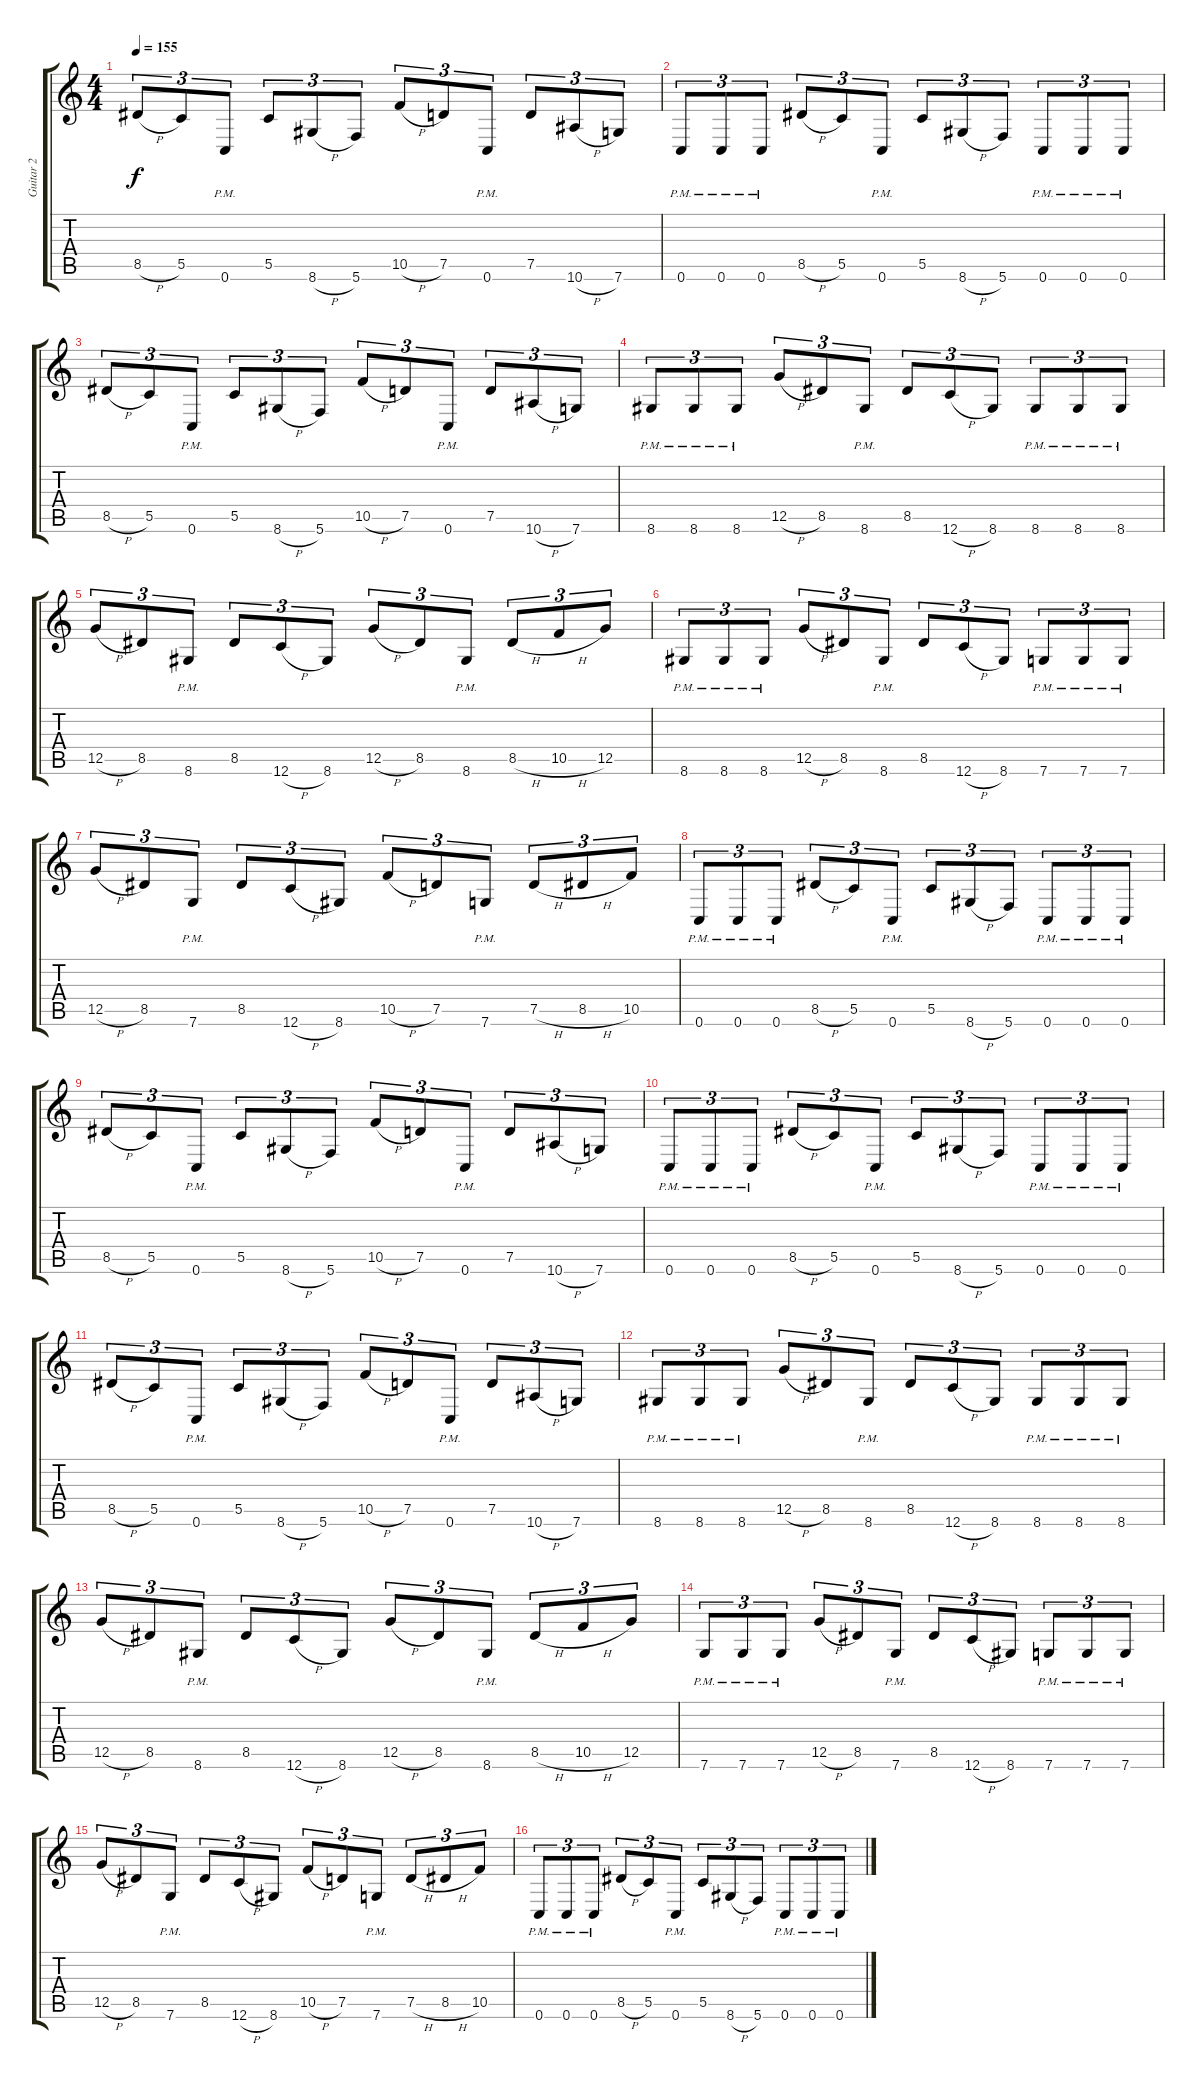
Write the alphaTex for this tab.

\track ("Guitar 2" "Guitar 2") {instrument distortionguitar}
\staff {score tabs}
\tuning (D4 A3 F3 C3 G2 C2) {hide}
\ts (4 4)
\tempo 155
\clef g2
\ks c
8.5{h}.8{tu (3 2) dy f} 5.5.8{tu (3 2)} 0.6{pm}.8{tu (3 2)} 5.5.8{tu (3 2)} 8.6{h}.8{tu (3 2)} 5.6.8{tu (3 2)} 10.5{h}.8{tu (3 2)} 7.5.8{tu (3 2)} 0.6{pm}.8{tu (3 2)} 7.5.8{tu (3 2)} 10.6{h}.8{tu (3 2)} 7.6.8{tu (3 2)} |
0.6{pm}.8{tu (3 2)} 0.6{pm}.8{tu (3 2)} 0.6{pm}.8{tu (3 2)} 8.5{h}.8{tu (3 2)} 5.5.8{tu (3 2)} 0.6{pm}.8{tu (3 2)} 5.5.8{tu (3 2)} 8.6{h}.8{tu (3 2)} 5.6.8{tu (3 2)} 0.6{pm}.8{tu (3 2)} 0.6{pm}.8{tu (3 2)} 0.6{pm}.8{tu (3 2)} |
8.5{h}.8{tu (3 2)} 5.5.8{tu (3 2)} 0.6{pm}.8{tu (3 2)} 5.5.8{tu (3 2)} 8.6{h}.8{tu (3 2)} 5.6.8{tu (3 2)} 10.5{h}.8{tu (3 2)} 7.5.8{tu (3 2)} 0.6{pm}.8{tu (3 2)} 7.5.8{tu (3 2)} 10.6{h}.8{tu (3 2)} 7.6.8{tu (3 2)} |
8.6{pm}.8{tu (3 2)} 8.6{pm}.8{tu (3 2)} 8.6{pm}.8{tu (3 2)} 12.5{h}.8{tu (3 2)} 8.5.8{tu (3 2)} 8.6{pm}.8{tu (3 2)} 8.5.8{tu (3 2)} 12.6{h}.8{tu (3 2)} 8.6.8{tu (3 2)} 8.6{pm}.8{tu (3 2)} 8.6{pm}.8{tu (3 2)} 8.6{pm}.8{tu (3 2)} |
12.5{h}.8{tu (3 2)} 8.5.8{tu (3 2)} 8.6{pm}.8{tu (3 2)} 8.5.8{tu (3 2)} 12.6{h}.8{tu (3 2)} 8.6.8{tu (3 2)} 12.5{h}.8{tu (3 2)} 8.5.8{tu (3 2)} 8.6{pm}.8{tu (3 2)} 8.5{h}.8{tu (3 2)} 10.5{h}.8{tu (3 2)} 12.5.8{tu (3 2)} |
8.6{pm}.8{tu (3 2)} 8.6{pm}.8{tu (3 2)} 8.6{pm}.8{tu (3 2)} 12.5{h}.8{tu (3 2)} 8.5.8{tu (3 2)} 8.6{pm}.8{tu (3 2)} 8.5.8{tu (3 2)} 12.6{h}.8{tu (3 2)} 8.6.8{tu (3 2)} 7.6{pm}.8{tu (3 2)} 7.6{pm}.8{tu (3 2)} 7.6{pm}.8{tu (3 2)} |
12.5{h}.8{tu (3 2)} 8.5.8{tu (3 2)} 7.6{pm}.8{tu (3 2)} 8.5.8{tu (3 2)} 12.6{h}.8{tu (3 2)} 8.6.8{tu (3 2)} 10.5{h}.8{tu (3 2)} 7.5.8{tu (3 2)} 7.6{pm}.8{tu (3 2)} 7.5{h}.8{tu (3 2)} 8.5{h}.8{tu (3 2)} 10.5.8{tu (3 2)} |
0.6{pm}.8{tu (3 2)} 0.6{pm}.8{tu (3 2)} 0.6{pm}.8{tu (3 2)} 8.5{h}.8{tu (3 2)} 5.5.8{tu (3 2)} 0.6{pm}.8{tu (3 2)} 5.5.8{tu (3 2)} 8.6{h}.8{tu (3 2)} 5.6.8{tu (3 2)} 0.6{pm}.8{tu (3 2)} 0.6{pm}.8{tu (3 2)} 0.6{pm}.8{tu (3 2)} |
8.5{h}.8{tu (3 2)} 5.5.8{tu (3 2)} 0.6{pm}.8{tu (3 2)} 5.5.8{tu (3 2)} 8.6{h}.8{tu (3 2)} 5.6.8{tu (3 2)} 10.5{h}.8{tu (3 2)} 7.5.8{tu (3 2)} 0.6{pm}.8{tu (3 2)} 7.5.8{tu (3 2)} 10.6{h}.8{tu (3 2)} 7.6.8{tu (3 2)} |
0.6{pm}.8{tu (3 2)} 0.6{pm}.8{tu (3 2)} 0.6{pm}.8{tu (3 2)} 8.5{h}.8{tu (3 2)} 5.5.8{tu (3 2)} 0.6{pm}.8{tu (3 2)} 5.5.8{tu (3 2)} 8.6{h}.8{tu (3 2)} 5.6.8{tu (3 2)} 0.6{pm}.8{tu (3 2)} 0.6{pm}.8{tu (3 2)} 0.6{pm}.8{tu (3 2)} |
8.5{h}.8{tu (3 2)} 5.5.8{tu (3 2)} 0.6{pm}.8{tu (3 2)} 5.5.8{tu (3 2)} 8.6{h}.8{tu (3 2)} 5.6.8{tu (3 2)} 10.5{h}.8{tu (3 2)} 7.5.8{tu (3 2)} 0.6{pm}.8{tu (3 2)} 7.5.8{tu (3 2)} 10.6{h}.8{tu (3 2)} 7.6.8{tu (3 2)} |
8.6{pm}.8{tu (3 2)} 8.6{pm}.8{tu (3 2)} 8.6{pm}.8{tu (3 2)} 12.5{h}.8{tu (3 2)} 8.5.8{tu (3 2)} 8.6{pm}.8{tu (3 2)} 8.5.8{tu (3 2)} 12.6{h}.8{tu (3 2)} 8.6.8{tu (3 2)} 8.6{pm}.8{tu (3 2)} 8.6{pm}.8{tu (3 2)} 8.6{pm}.8{tu (3 2)} |
12.5{h}.8{tu (3 2)} 8.5.8{tu (3 2)} 8.6{pm}.8{tu (3 2)} 8.5.8{tu (3 2)} 12.6{h}.8{tu (3 2)} 8.6.8{tu (3 2)} 12.5{h}.8{tu (3 2)} 8.5.8{tu (3 2)} 8.6{pm}.8{tu (3 2)} 8.5{h}.8{tu (3 2)} 10.5{h}.8{tu (3 2)} 12.5.8{tu (3 2)} |
7.6{pm}.8{tu (3 2)} 7.6{pm}.8{tu (3 2)} 7.6{pm}.8{tu (3 2)} 12.5{h}.8{tu (3 2)} 8.5.8{tu (3 2)} 7.6{pm}.8{tu (3 2)} 8.5.8{tu (3 2)} 12.6{h}.8{tu (3 2)} 8.6.8{tu (3 2)} 7.6{pm}.8{tu (3 2)} 7.6{pm}.8{tu (3 2)} 7.6{pm}.8{tu (3 2)} |
12.5{h}.8{tu (3 2)} 8.5.8{tu (3 2)} 7.6{pm}.8{tu (3 2)} 8.5.8{tu (3 2)} 12.6{h}.8{tu (3 2)} 8.6.8{tu (3 2)} 10.5{h}.8{tu (3 2)} 7.5.8{tu (3 2)} 7.6{pm}.8{tu (3 2)} 7.5{h}.8{tu (3 2)} 8.5{h}.8{tu (3 2)} 10.5.8{tu (3 2)} |
0.6{pm}.8{tu (3 2)} 0.6{pm}.8{tu (3 2)} 0.6{pm}.8{tu (3 2)} 8.5{h}.8{tu (3 2)} 5.5.8{tu (3 2)} 0.6{pm}.8{tu (3 2)} 5.5.8{tu (3 2)} 8.6{h}.8{tu (3 2)} 5.6.8{tu (3 2)} 0.6{pm}.8{tu (3 2)} 0.6{pm}.8{tu (3 2)} 0.6{pm}.8{tu (3 2)}
